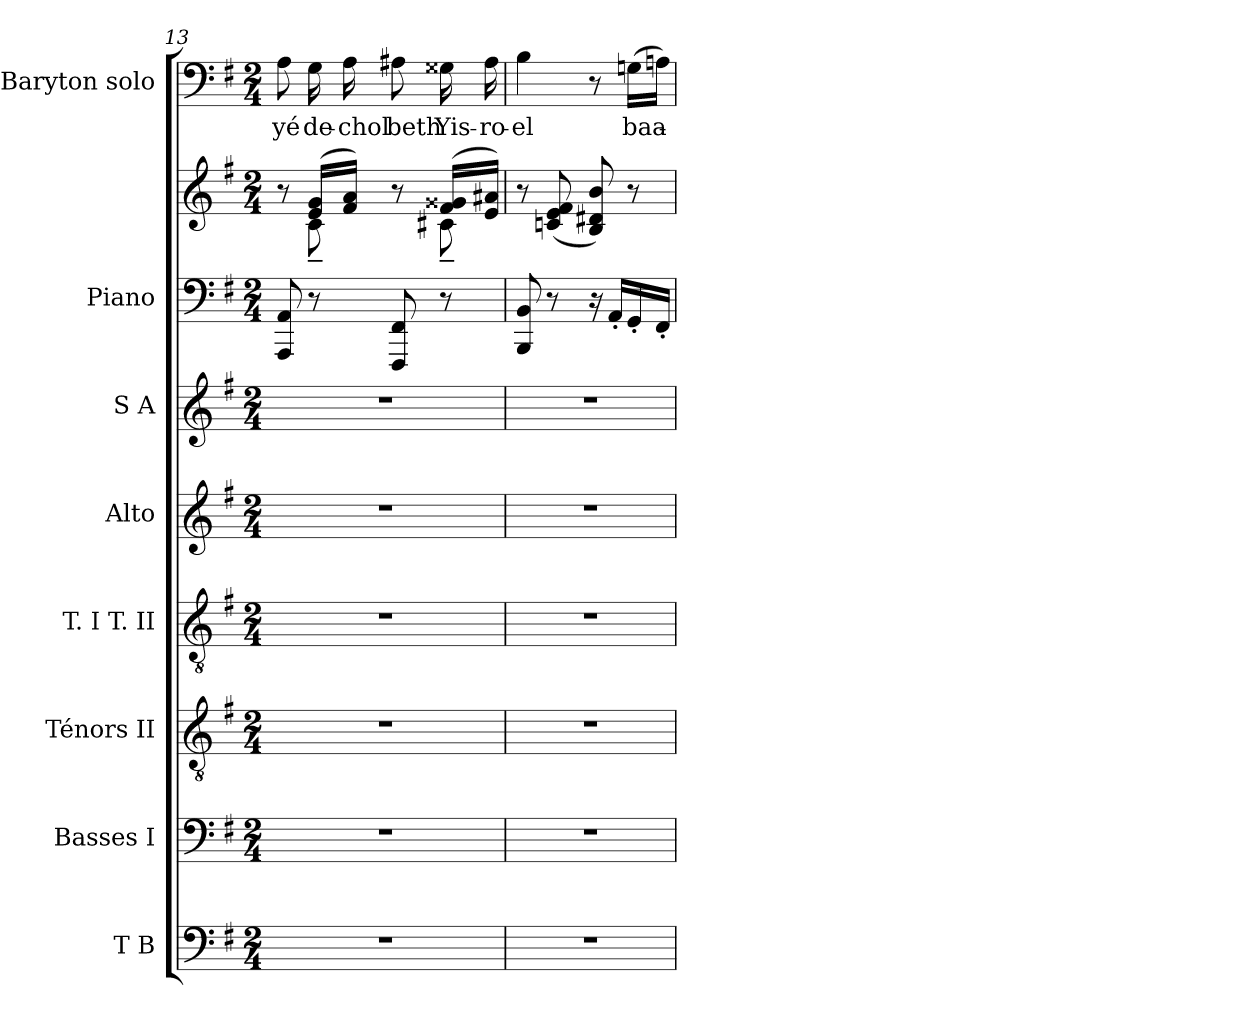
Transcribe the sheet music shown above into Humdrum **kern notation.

**kern	**kern	**kern	**kern	**kern	**kern	**kern	**kern	**kern	**text
*part8	*part7	*part6	*part5	*part4	*part3	*part2	*part2	*part1	*part1
*staff9	*staff8	*staff7	*staff6	*staff5	*staff4	*staff3	*staff2	*staff1	*staff1
*I"T B	*I"Basses I	*I"Ténors II	*I"T. I T. II	*I"Alto	*I"S A	*I"Piano	*	*I"Baryton solo	*
*I'B. 2	*I'B. 1	*I'T. 2	*I'T. 1	*I'A.	*I'S.	*I'P.	*	*I'Bar.	*
*clefF4	*clefF4	*clefGv2	*clefGv2	*clefG2	*clefG2	*clefF4	*clefG2	*clefF4	*
*	*	*ITrd7c12	*ITrd7c12	*	*	*	*	*	*
*k[f#]	*k[f#]	*k[f#]	*k[f#]	*k[f#]	*k[f#]	*k[f#]	*k[f#]	*k[f#]	*
*e:	*e:	*e:	*e:	*e:	*e:	*e:	*e:	*e:	*
*M2/4	*M2/4	*M2/4	*M2/4	*M2/4	*M2/4	*M2/4	*M2/4	*M2/4	*
=13	=13	=13	=13	=13	=13	=13	=13	=13	=13
!LO:N:vis=1	!LO:N:vis=1	!LO:N:vis=1	!LO:N:vis=1	!LO:N:vis=1	!LO:N:vis=1	!	!	!	!
*	*	*	*	*	*	*	*^	*	*
!	!	!	!	!	!	!	!	!	!	!LO:LY:b:color=#000000
2r	2r	2r	2r	2r	2r	8AAAi/ 8AAi	8r	8ryy	8Ai\	-yé
!	!	!	!	!	!	!	!	!	!	!LO:LY:b:color=#000000
.	.	.	.	.	.	8r	(16ei/ 16giLL	8c~i\	16Gi\	de-
!	!	!	!	!	!	!	!	!	!	!LO:LY:b:color=#000000
.	.	.	.	.	.	.	16f#i/ 16aiJJ)	.	16Ai\	-chol
!	!	!	!	!	!	!	!	!	!	!LO:LY:b:color=#000000
.	.	.	.	.	.	8FFF#i/ 8FF#i	8r	8ryy	8A#Xi\	beth
!	!	!	!	!	!	!	!	!	!	!LO:LY:b:color=#000000
.	.	.	.	.	.	8r	(16f#i/ 16g##XiLL	8c#X~i\	16G##Xi\	Yis-
!	!	!	!	!	!	!	!	!	!	!LO:LY:b:color=#000000
.	.	.	.	.	.	.	16ei/ 16a#XiJJ)	.	16A#i\	-ro-
*	*	*	*	*	*	*	*v	*v	*	*
=14	=14	=14	=14	=14	=14	=14	=14	=14	=14
!LO:N:vis=1	!LO:N:vis=1	!LO:N:vis=1	!LO:N:vis=1	!LO:N:vis=1	!LO:N:vis=1	!	!	!	!
!	!	!	!	!	!	!	!	!	!LO:LY:b:color=#000000
2r	2r	2r	2r	2r	2r	8BBBi/ 8BBi	8r	4Bi\	-el
.	.	.	.	.	.	8r	(8cni/ 8ei 8f#i	.	.
.	.	.	.	.	.	16r	8Bi/ 8d#Xi 8bi)	8r	.
.	.	.	.	.	.	16AA'i/LL	.	.	.
!	!	!	!	!	!	!	!	!	!LO:LY:b:color=#000000
.	.	.	.	.	.	16GG'i/	8r	(16Gni\LL	baa-
.	.	.	.	.	.	16FF#'i/JJ	.	16Ani\JJ)	.
=	=	=	=	=	=	=	=	=	=
*-	*-	*-	*-	*-	*-	*-	*-	*-	*-
